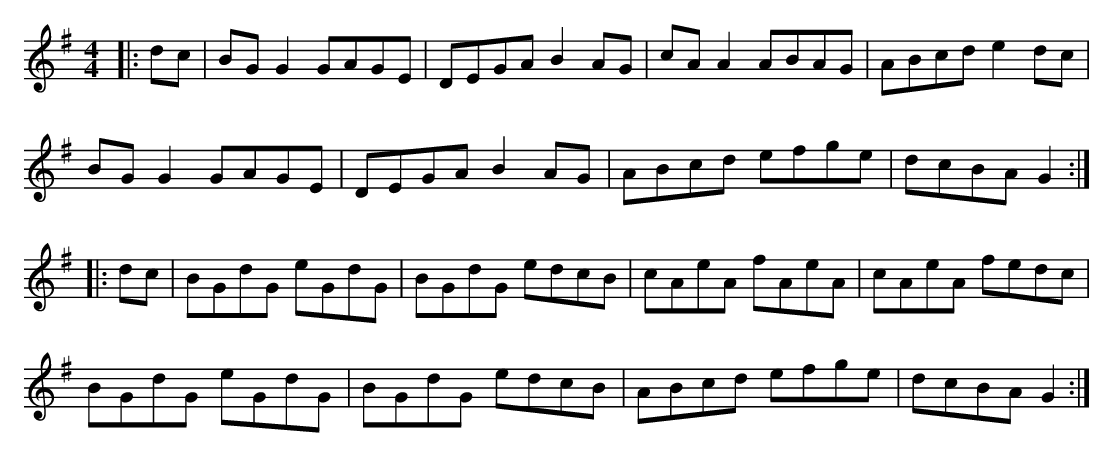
X:1
M:4/4
K:G
|:dc|BG G2 GAGE|DEGA B2 AG|cA A2 ABAG|ABcd e2 dc|
BG G2 GAGE|DEGA B2 AG|ABcd efge|dcBA G2:|
|:dc|BGdG eGdG|BGdG edcB|cAeA fAeA|cAeA fedc|
BGdG eGdG|BGdG edcB|ABcd efge|dcBA G2:|
